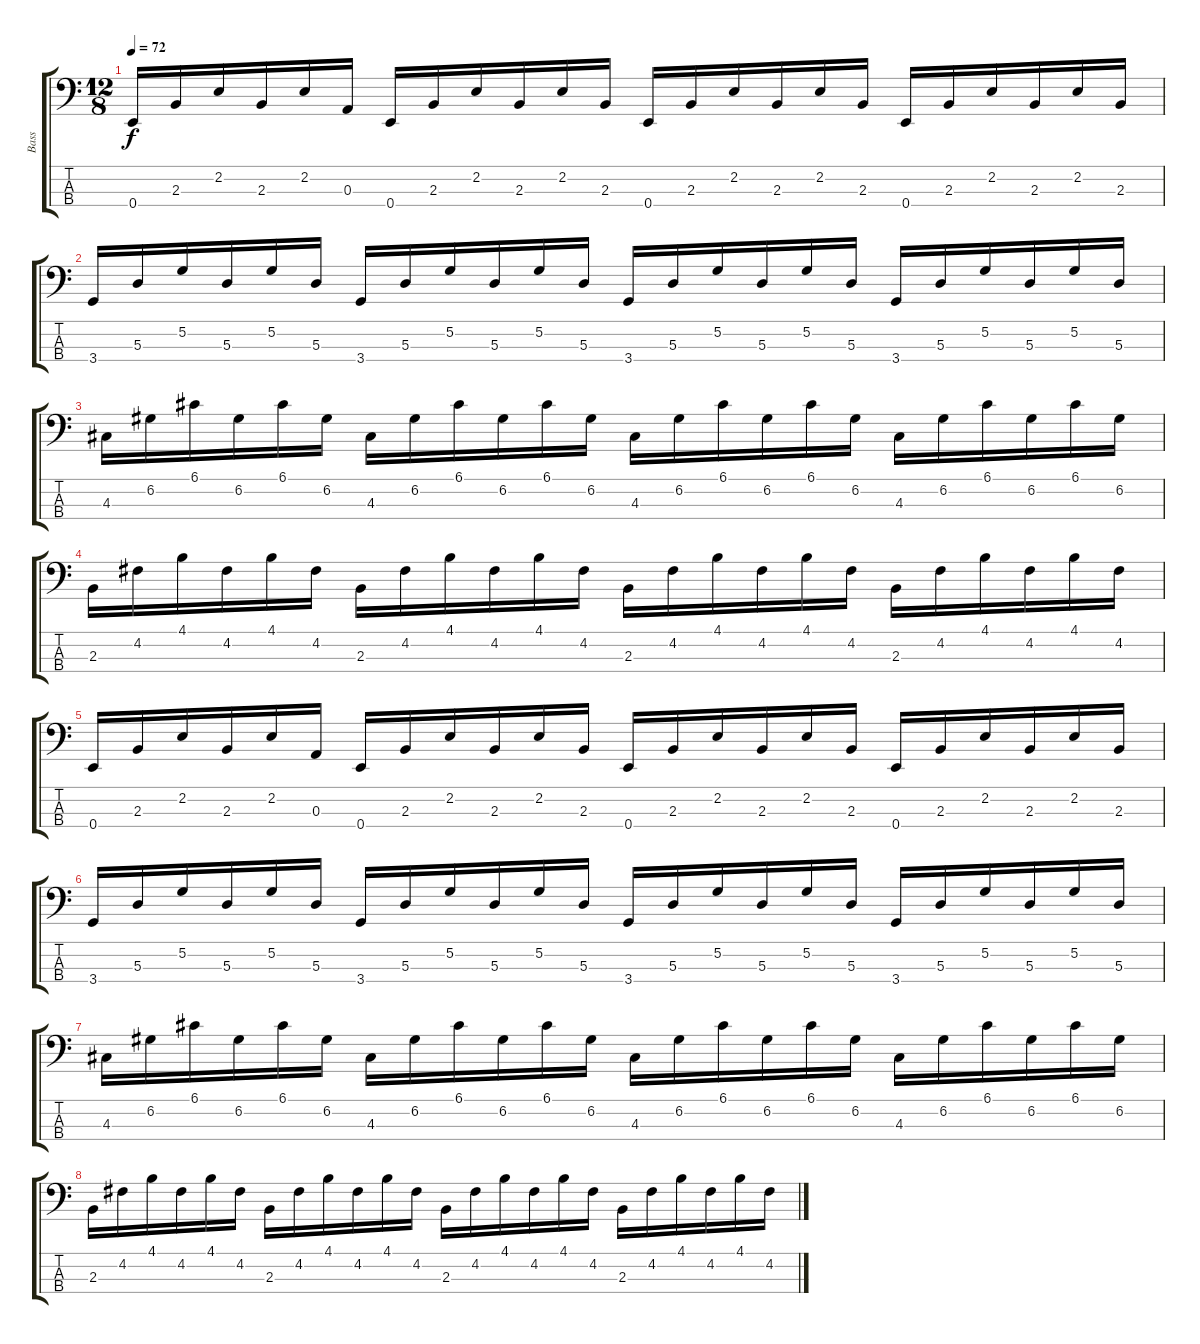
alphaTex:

\track ("Bass" "Bass") {instrument electricbasspick}
\staff {score tabs}
\tuning (G2 D2 A1 E1) {hide}
\ts (12 8)
\tempo 72
\clef f4
\ks c
0.4.16{txt "" dy f instrument electricbasspick} 2.3.16 2.2.16 2.3.16 2.2.16 0.3.16 0.4.16 2.3.16 2.2.16 2.3.16 2.2.16 2.3.16 0.4.16 2.3.16 2.2.16 2.3.16 2.2.16 2.3.16 0.4.16 2.3.16 2.2.16 2.3.16 2.2.16 2.3.16 |
3.4.16 5.3.16 5.2.16 5.3.16 5.2.16 5.3.16 3.4.16 5.3.16 5.2.16 5.3.16 5.2.16 5.3.16 3.4.16 5.3.16 5.2.16 5.3.16 5.2.16 5.3.16 3.4.16 5.3.16 5.2.16 5.3.16 5.2.16 5.3.16 |
4.3.16 6.2.16 6.1.16 6.2.16 6.1.16 6.2.16 4.3.16 6.2.16 6.1.16 6.2.16 6.1.16 6.2.16 4.3.16 6.2.16 6.1.16 6.2.16 6.1.16 6.2.16 4.3.16 6.2.16 6.1.16 6.2.16 6.1.16 6.2.16 |
2.3.16 4.2.16 4.1.16 4.2.16 4.1.16 4.2.16 2.3.16 4.2.16 4.1.16 4.2.16 4.1.16 4.2.16 2.3.16 4.2.16 4.1.16 4.2.16 4.1.16 4.2.16 2.3.16 4.2.16 4.1.16 4.2.16 4.1.16 4.2.16 |
0.4.16 2.3.16 2.2.16 2.3.16 2.2.16 0.3.16 0.4.16 2.3.16 2.2.16 2.3.16 2.2.16 2.3.16 0.4.16 2.3.16 2.2.16 2.3.16 2.2.16 2.3.16 0.4.16 2.3.16 2.2.16 2.3.16 2.2.16 2.3.16 |
3.4.16 5.3.16 5.2.16 5.3.16 5.2.16 5.3.16 3.4.16 5.3.16 5.2.16 5.3.16 5.2.16 5.3.16 3.4.16 5.3.16 5.2.16 5.3.16 5.2.16 5.3.16 3.4.16 5.3.16 5.2.16 5.3.16 5.2.16 5.3.16 |
4.3.16 6.2.16 6.1.16 6.2.16 6.1.16 6.2.16 4.3.16 6.2.16 6.1.16 6.2.16 6.1.16 6.2.16 4.3.16 6.2.16 6.1.16 6.2.16 6.1.16 6.2.16 4.3.16 6.2.16 6.1.16 6.2.16 6.1.16 6.2.16 |
2.3.16 4.2.16 4.1.16 4.2.16 4.1.16 4.2.16 2.3.16 4.2.16 4.1.16 4.2.16 4.1.16 4.2.16 2.3.16 4.2.16 4.1.16 4.2.16 4.1.16 4.2.16 2.3.16 4.2.16 4.1.16 4.2.16 4.1.16 4.2.16
